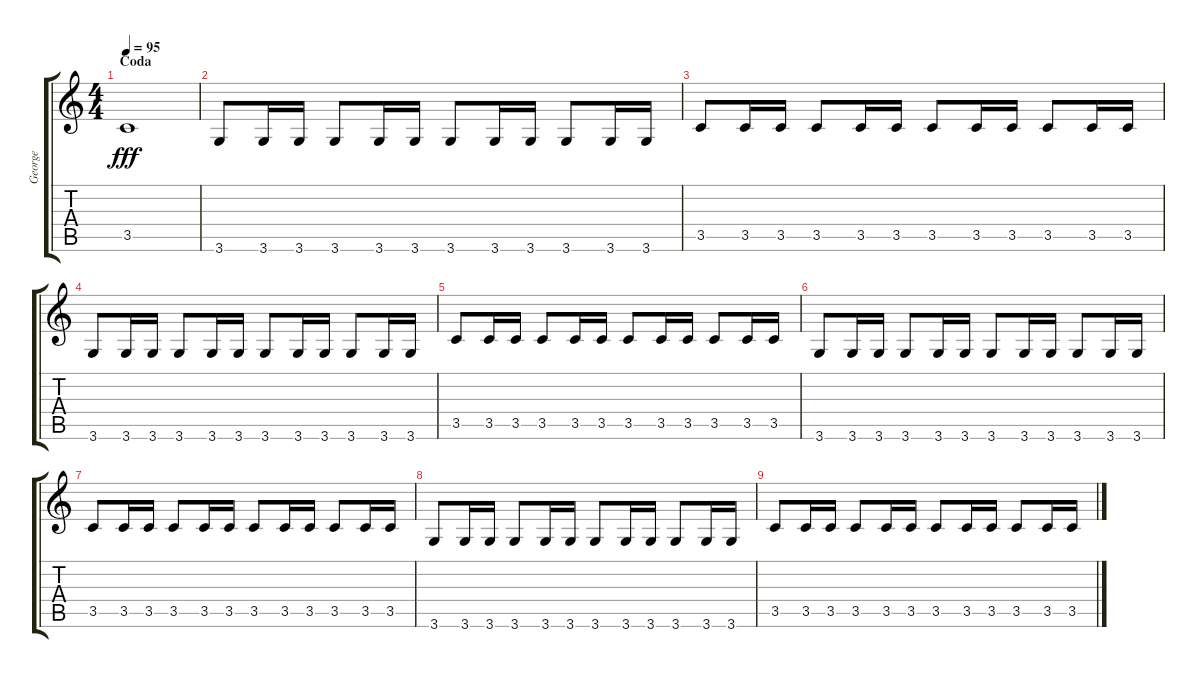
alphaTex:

\track ("George" "George") {instrument electricguitarmuted}
\staff {score tabs}
\tuning (E4 B3 G3 D3 A2 E2) {hide}
\ts (4 4)
\section ("" "Coda")
\tempo 95
\clef g2
\ks c
3.5.1{dy fff} |
3.6.8 3.6.16 3.6.16 3.6.8 3.6.16 3.6.16 3.6.8 3.6.16 3.6.16 3.6.8 3.6.16 3.6.16 |
3.5.8 3.5.16 3.5.16 3.5.8 3.5.16 3.5.16 3.5.8 3.5.16 3.5.16 3.5.8 3.5.16 3.5.16 |
3.6.8 3.6.16 3.6.16 3.6.8 3.6.16 3.6.16 3.6.8 3.6.16 3.6.16 3.6.8 3.6.16 3.6.16 |
3.5.8 3.5.16 3.5.16 3.5.8 3.5.16 3.5.16 3.5.8 3.5.16 3.5.16 3.5.8 3.5.16 3.5.16 |
3.6.8 3.6.16 3.6.16 3.6.8 3.6.16 3.6.16 3.6.8 3.6.16 3.6.16 3.6.8 3.6.16 3.6.16 |
3.5.8 3.5.16 3.5.16 3.5.8 3.5.16 3.5.16 3.5.8 3.5.16 3.5.16 3.5.8 3.5.16 3.5.16 |
3.6.8 3.6.16 3.6.16 3.6.8 3.6.16 3.6.16 3.6.8 3.6.16 3.6.16 3.6.8 3.6.16 3.6.16 |
3.5.8 3.5.16 3.5.16 3.5.8 3.5.16 3.5.16 3.5.8 3.5.16 3.5.16 3.5.8 3.5.16 3.5.16
